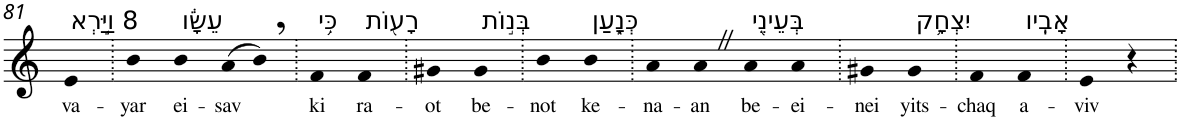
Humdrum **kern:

**kern	**text
*part1	*part1
*staff1	*staff1
*I"Piano	*
*I'Pno	*
!!LO:PB:g=z
*clefG2	*
*k[]	*
=81	=81
!LO:TX:a:t=8 וַיַּ֣רְא	!
!	!LO:LY:b
4e	va-
=82.	=82.
!	!LO:LY:b
4b	-yar
!LO:TX:a:t=עֵשָׂ֔ו	!
!	!LO:LY:b
4b	ei-
!	!LO:LY:b
(>8a	-sav
8b,)	.
=83.	=83.
!LO:TX:a:t=כִּ֥י	!
!	!LO:LY:b
4f	ki
!LO:TX:a:t=רָע֖וֹת	!
!	!LO:LY:b
4f	ra-
=84.	=84.
!	!LO:LY:b
4g#X	-ot
!LO:TX:a:t=בְּנ֣וֹת	!
!	!LO:LY:b
4g#	be-
=85.	=85.
!	!LO:LY:b
4b	-not
!LO:TX:a:t=כְּנָ֑עַן	!
!	!LO:LY:b
4b	ke-
=86.	=86.
!	!LO:LY:b
4a	-na-
!	!LO:LY:b
4aZ	-an
!LO:TX:a:t=בְּעֵינֵ֖י	!
!	!LO:LY:b
4a	be-
!	!LO:LY:b
4a	-ei-
=87.	=87.
!	!LO:LY:b
4g#X	-nei
!LO:TX:a:t=יִצְחָ֥ק	!
!	!LO:LY:b
4g#	yits-
=88.	=88.
!	!LO:LY:b
4f	-chaq
!LO:TX:a:t=אָבִֽיו	!
!	!LO:LY:b
4f	a-
=89.	=89.
!	!LO:LY:b
4e	-viv
4r	.
=.	=.
*-	*-
